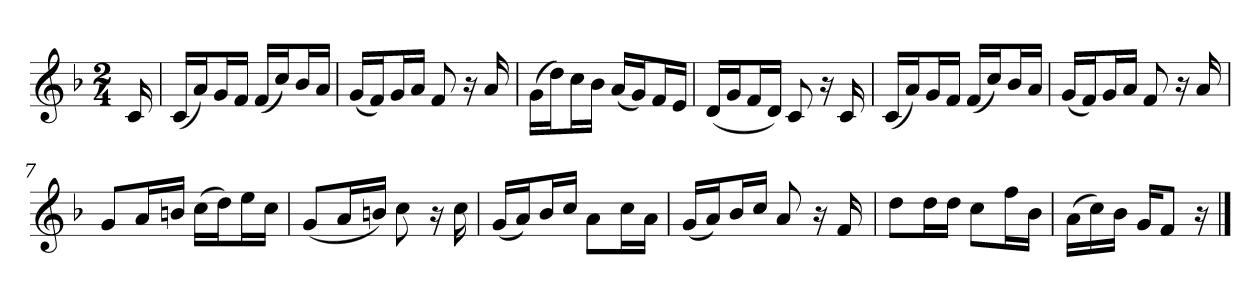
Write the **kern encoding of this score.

**kern
*part1
*staff1
*k[b-]
*M2/4
*MM120
=
16c
=1
(16cLL
16aJ)
16gL
16fJJ
(16fLL
16ccJ)
16b-L
16aJJ
=2
(16gLL
16fJ)
16gL
16aJJ
8f
16r
16a
=3
(16gLL
16ddJ)
16ccL
16b-JJ
(16aLL
16gJ)
16fL
16eJJ
=4
(16dLL
16gJ
16fL
16dJJ)
8c
16r
16c
=5
(16cLL
16aJ)
16gL
16fJJ
(16fLL
16ccJ)
16b-L
16aJJ
=6
(16gLL
16fJ)
16gL
16aJJ
8f
16r
16a
=7
8gL
16aL
16bnJJ
(16ccLL
16ddJ)
16eeL
16ccJJ
=8
(8gL
16aL
16bnJJ)
8cc
16r
16cc
=9
(16gLL
16aJ)
16b-L
16ccJJ
8aL
16ccL
16aJJ
=10
(16gLL
16aJ)
16b-L
16ccJJ
8a
16r
16f
=11
8ddL
16ddL
16ddJJ
8ccL
16ffL
16b-JJ
=12
(16aLL
16cc)
16b-JJ
16gKL
8fJ
16r
==
*-
